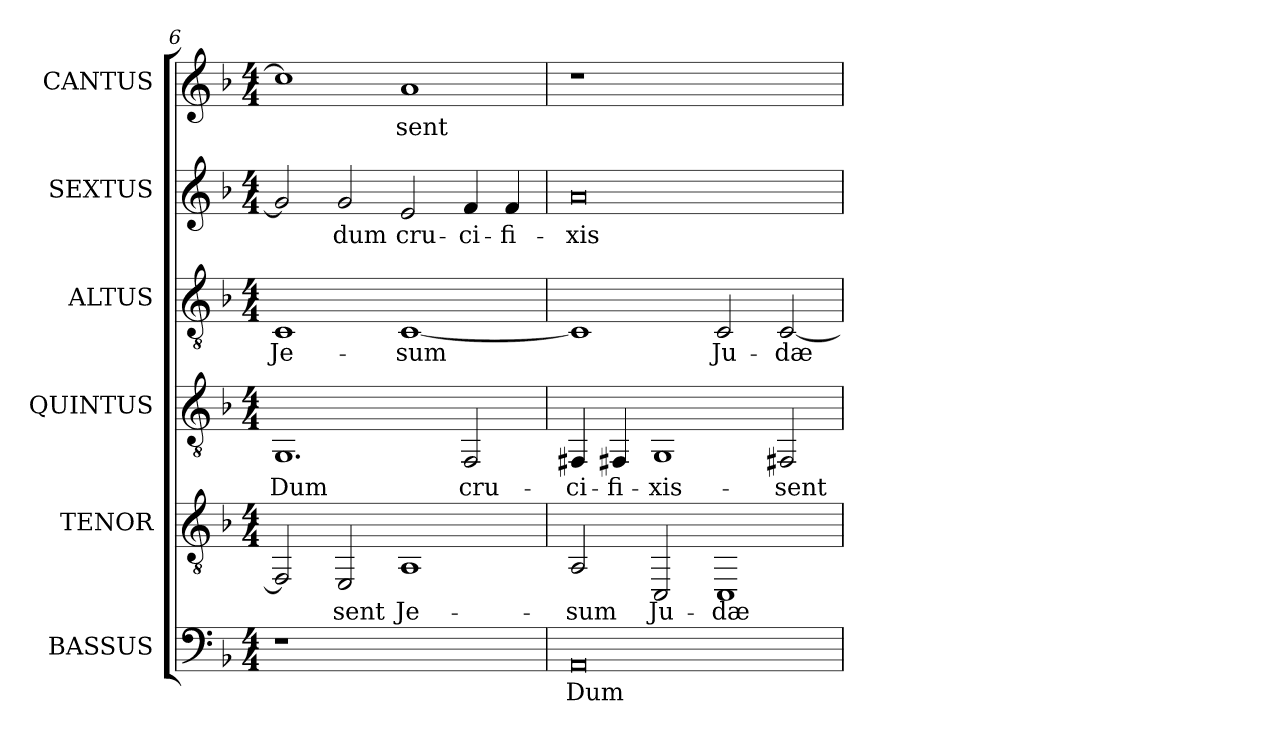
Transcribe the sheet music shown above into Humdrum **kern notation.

**kern	**text	**kern	**text	**kern	**text	**kern	**text	**kern	**text	**kern	**text
*part6	*part6	*part5	*part5	*part4	*part4	*part3	*part3	*part2	*part2	*part1	*part1
*staff6	*staff6	*staff5	*staff5	*staff4	*staff4	*staff3	*staff3	*staff2	*staff2	*staff1	*staff1
*I"BASSUS	*	*I"TENOR	*	*I"QUINTUS	*	*I"ALTUS	*	*I"SEXTUS	*	*I"CANTUS	*
*I'B.	*	*I'T.	*	*I'Q.	*	*I'A.	*	*I'S.	*	*I'C.	*
*clefF4	*	*clefGv2	*	*clefGv2	*	*clefGv2	*	*clefG2	*	*clefG2	*
*k[b-]	*	*k[b-]	*	*k[b-]	*	*k[b-]	*	*k[b-]	*	*k[b-]	*
*d:	*	*d:	*	*d:	*	*d:	*	*d:	*	*d:	*
*M4/4	*	*M4/4	*	*M4/4	*	*M4/4	*	*M4/4	*	*M4/4	*
=6	=6	=6	=6	=6	=6	=6	=6	=6	=6	=6	=6
!LO:N:vis=1	!	!	!	!	!	!	!	!	!	!	!
!	!	!	!	!	!LO:LY:b:color=#000000	!	!	!	!	!	!
!	!	!	!	!	!	!	!LO:LY:b:color=#000000	!	!	!	!
1r	.	2FFi/]	.	1.GGi	Dum	1Ci	Je-	2gi/]	.	1cci]	.
!	!	!	!LO:LY:b:color=#000000	!	!	!	!	!	!	!	!
!	!	!	!	!	!	!	!	!	!LO:LY:b:color=#000000	!	!
.	.	2EEi/	-sent	.	.	.	.	2gi/	dum	.	.
!	!	!	!LO:LY:b:color=#000000	!	!	!	!	!	!	!	!
!	!	!	!	!	!	!	!LO:LY:b:color=#000000	!	!	!	!
!	!	!	!	!	!	!	!	!	!LO:LY:b:color=#000000	!	!
!	!	!	!	!	!	!	!	!	!	!	!LO:LY:b:color=#000000
1ryy	.	1AAi	Je-	.	.	[<1Ci	-sum	2ei/	cru-	1ai	-sent
!	!	!	!	!	!LO:LY:b:color=#000000	!	!	!	!	!	!
!	!	!	!	!	!	!	!	!	!LO:LY:b:color=#000000	!	!
.	.	.	.	2FFi/	cru-	.	.	4fi/	-ci-	.	.
!	!	!	!	!	!	!	!	!	!LO:LY:b:color=#000000	!	!
.	.	.	.	.	.	.	.	4fi/	-fi-	.	.
=7	=7	=7	=7	=7	=7	=7	=7	=7	=7	=7	=7
!	!LO:LY:b:color=#000000	!	!	!	!	!	!	!	!	!	!
!	!	!	!LO:LY:b:color=#000000	!	!	!	!	!	!	!	!
!	!	!	!	!	!LO:LY:b:color=#000000	!	!	!	!	!	!
!	!	!	!	!	!	!	!	!	!LO:LY:b:color=#000000	!LO:N:vis=1	!
0AAi	Dum	2AAi/	-sum	4FF#Xi/	-ci-	1Ci]	.	0ai	-xis-	1r	.
!	!	!	!	!	!LO:LY:b:color=#000000	!	!	!	!	!	!
.	.	.	.	4FF#Xi/	-fi-	.	.	.	.	.	.
!	!	!	!LO:LY:b:color=#000000	!	!	!	!	!	!	!	!
!	!	!	!	!	!LO:LY:b:color=#000000	!	!	!	!	!	!
.	.	2CCi/	Ju-	1GGi	-xis-	.	.	.	.	.	.
!	!	!	!LO:LY:b:color=#000000	!	!	!	!	!	!	!	!
!	!	!	!	!	!	!	!LO:LY:b:color=#000000	!	!	!	!
.	.	1CCi	-dæ-	.	.	2Ci/	Ju-	.	.	1ryy	.
!	!	!	!	!	!LO:LY:b:color=#000000	!	!	!	!	!	!
!	!	!	!	!	!	!	!LO:LY:b:color=#000000	!	!	!	!
.	.	.	.	2FF#Xi/	-sent	[<2Ci/	-dæ-	.	.	.	.
=	=	=	=	=	=	=	=	=	=	=	=
*-	*-	*-	*-	*-	*-	*-	*-	*-	*-	*-	*-
